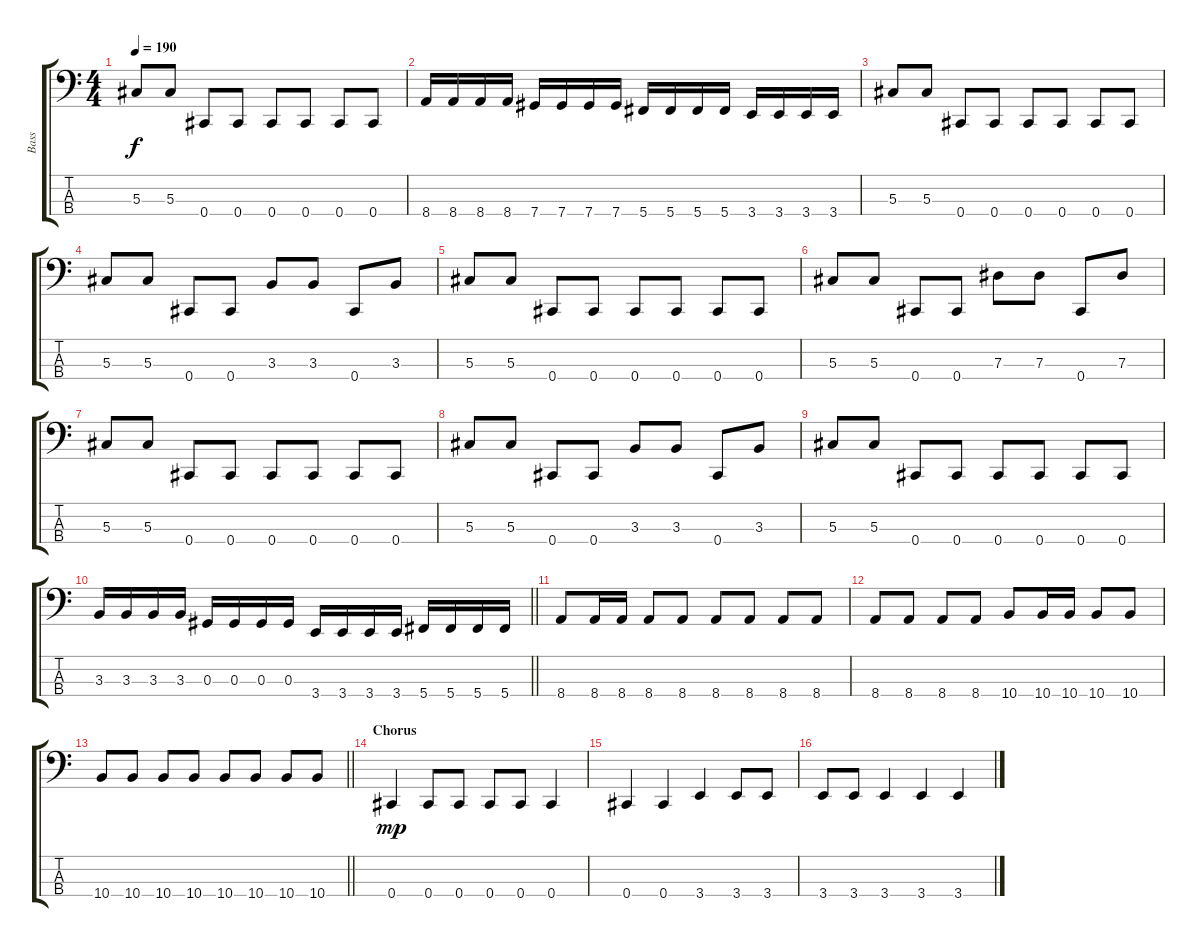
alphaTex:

\track ("Bass" "Bass") {instrument electricbasspick}
\staff {score tabs}
\tuning (Gb2 Db2 Ab1 Db1) {hide}
\ts (4 4)
\tempo 190
\clef f4
\ks c
5.3.8{dy f} 5.3.8 0.4.8 0.4.8 0.4.8 0.4.8 0.4.8 0.4.8 |
8.4.16 8.4.16 8.4.16 8.4.16 7.4.16 7.4.16 7.4.16 7.4.16 5.4.16 5.4.16 5.4.16 5.4.16 3.4.16 3.4.16 3.4.16 3.4.16 |
5.3.8 5.3.8 0.4.8 0.4.8 0.4.8 0.4.8 0.4.8 0.4.8 |
5.3.8 5.3.8 0.4.8 0.4.8 3.3.8 3.3.8 0.4.8 3.3.8 |
5.3.8 5.3.8 0.4.8 0.4.8 0.4.8 0.4.8 0.4.8 0.4.8 |
5.3.8 5.3.8 0.4.8 0.4.8 7.3.8 7.3.8 0.4.8 7.3.8 |
5.3.8 5.3.8 0.4.8 0.4.8 0.4.8 0.4.8 0.4.8 0.4.8 |
5.3.8 5.3.8 0.4.8 0.4.8 3.3.8 3.3.8 0.4.8 3.3.8 |
5.3.8 5.3.8 0.4.8 0.4.8 0.4.8 0.4.8 0.4.8 0.4.8 |
\barLineRight lightlight
3.3.16 3.3.16 3.3.16 3.3.16 0.3.16 0.3.16 0.3.16 0.3.16 3.4.16 3.4.16 3.4.16 3.4.16 5.4.16 5.4.16 5.4.16 5.4.16 |
\section ("" "")
8.4.8 8.4.16 8.4.16 8.4.8 8.4.8 8.4.8 8.4.8 8.4.8 8.4.8 |
8.4.8 8.4.8 8.4.8 8.4.8 10.4.8 10.4.16 10.4.16 10.4.8 10.4.8 |
\barLineRight lightlight
10.4.8 10.4.8 10.4.8 10.4.8 10.4.8 10.4.8 10.4.8 10.4.8 |
\section ("" "Chorus")
0.4.4{dy mp} 0.4.8 0.4.8 0.4.8 0.4.8 0.4.4 |
0.4.4 0.4.4 3.4.4 3.4.8 3.4.8 |
3.4.8 3.4.8 3.4.4 3.4.4 3.4.4
